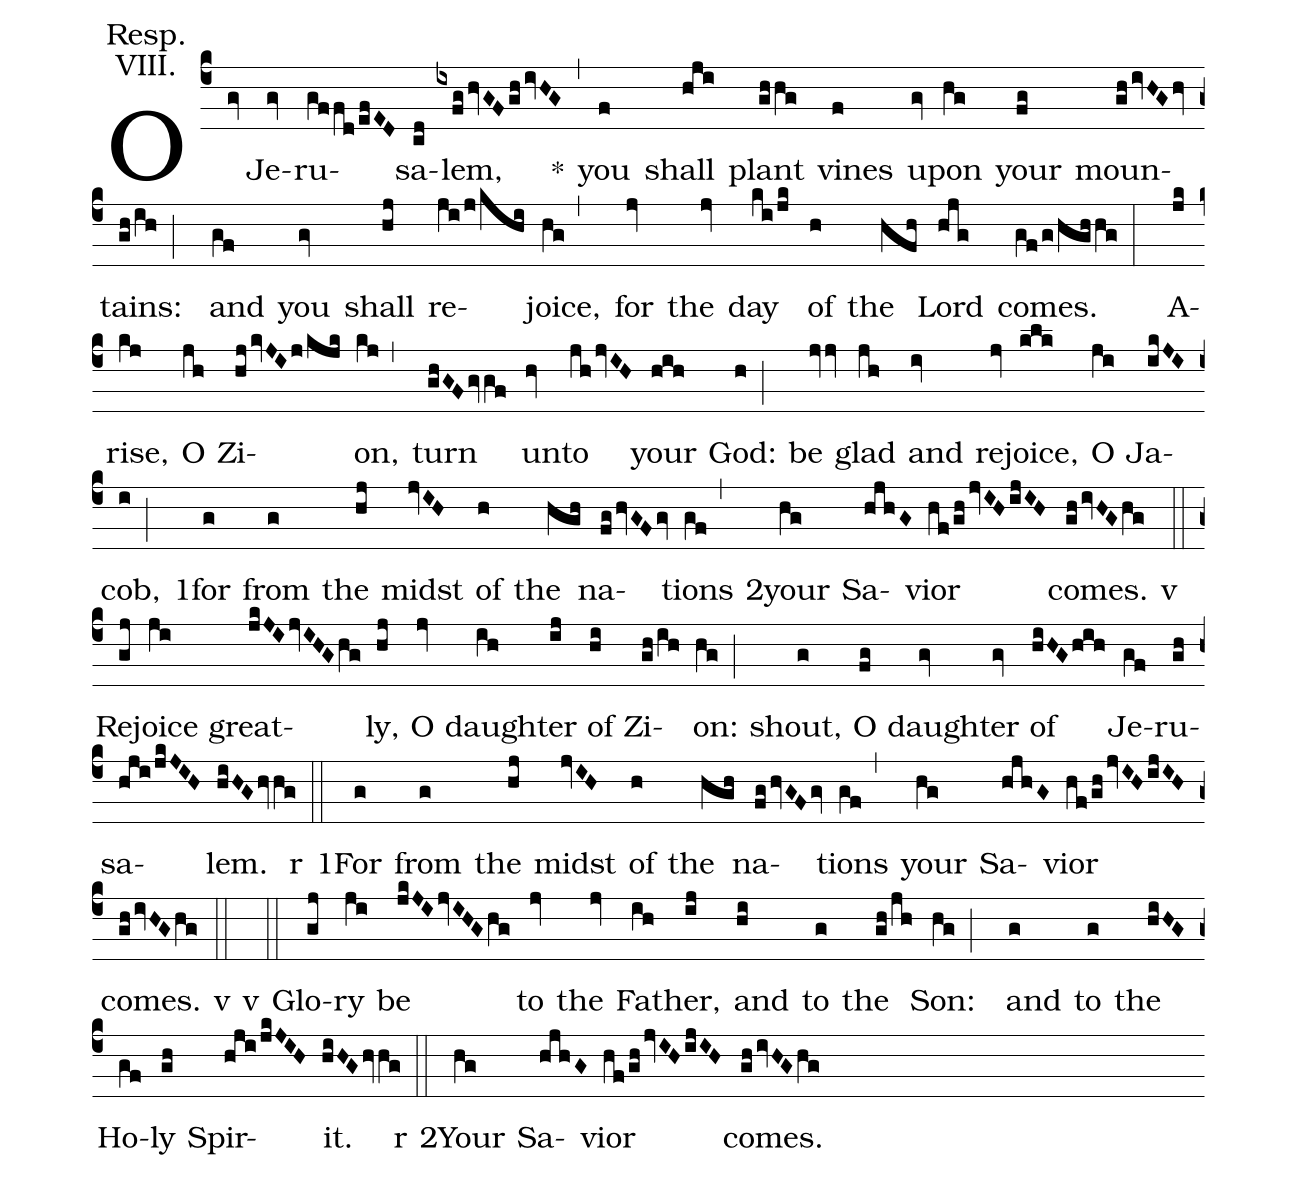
annotation: Resp.;
annotation: VIII.;
%%
(c4) O(gv) Je(gv)ru(gffd/efED)sa(cd)lem,(ixfghvGFghivHG) <sp>*</sp>(,) you(f) shall(hji) plant(ghhg) vines(f) u(gv)pon(hg) your(fg) moun(ghivHGhv)tains:(gh/ih;) and(gf) you(gv) shall(hj) re(ji/j/khi)joice,(hg,) for(jv) the(jv) day(ki/jk) of(h) the(hfh) Lord(hjg) comes.(gf/g/hghhg:) A(jk)rise,(kj) O(jh) Zi(hjkvJIj/kjk)on,(kj,) turn(ghGFgvgf) un(hv)to(jhjvIH) your(hih) God:(h;) be(jvv) glad(jh) and(iv) re(jv)joice,(klk) O(ji) Ja(ikJI)cob,(i;) <sp>1</sp>for(g) from(g) the(hj) midst(jvIH) of(h) the(hgh) na(fghvGFgv)tions(gf,) <sp>2</sp>your(hg) Sa(hjhG)vior(hf/ghjvIHijIH) comes.(ghivHGhg)

<sp>v</sp>(::) Re(gj)joice(ji) great(jkJIjvIHGhg)ly,(hj) O(jv) daugh(ih)ter(ij) of(hi) Zi(gh/ih)on:(hg;) shout,(g) O(fg) daugh(gv)ter(gv) of(hiHGhih) Je(gf)ru(gh)sa(hji/jkJIH)lem.(hiHGhvhg)

<sp>r</sp>(::) <sp>1</sp>For(g) from(g) the(hj) midst(jvIH) of(h) the(hgh) na(fghvGFgv)tions(gf,) your(hg) Sa(hjhG)vior(hf/ghjvIHijIH) comes.(ghivHGhg)

<sp>v</sp>(::) <sp>v</sp>(::) Glo(gj)ry(ji) be(jkJIjvIHGhg) to(jv) the(jv) Fa(ih)ther,(ij) and(hi) to(g) the(gh/jh) Son:(hg;) and(g) to(g) the(hiHG) Ho(gf)ly(gh) Spir(hji/jkJIH)it.(hiHGhvhg)

<sp>r</sp>(::) <sp>2</sp>Your(hg) Sa(hjhG)vior(hf/ghjvIHijIH) comes.(ghivHGhg)
